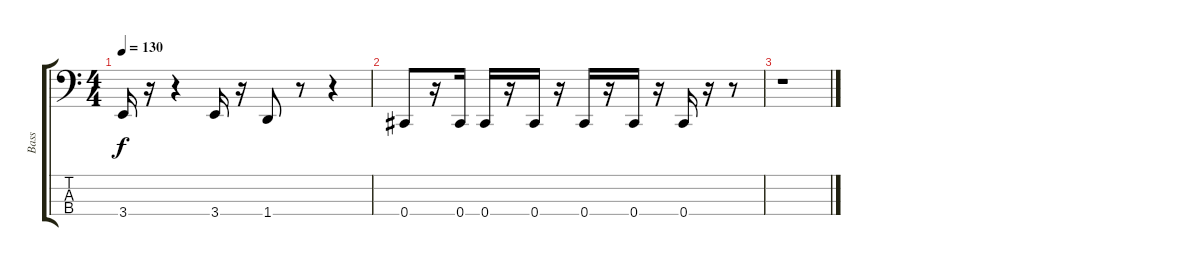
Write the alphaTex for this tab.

\track ("Bass" "Bass") {instrument electricbasspick}
\staff {score tabs}
\tuning (E2 B1 Gb1 Db1) {hide}
\ts (4 4)
\tempo 130
\clef f4
\ks c
3.4.16{dy f} r.16 r.4 3.4.16 r.16 1.4.8 r.8 r.4 |
0.4.8 r.16 0.4.16 0.4.16 r.16 0.4.16 r.16 0.4.16 r.16 0.4.16 r.16 0.4.16 r.16 r.8 |
r.1
